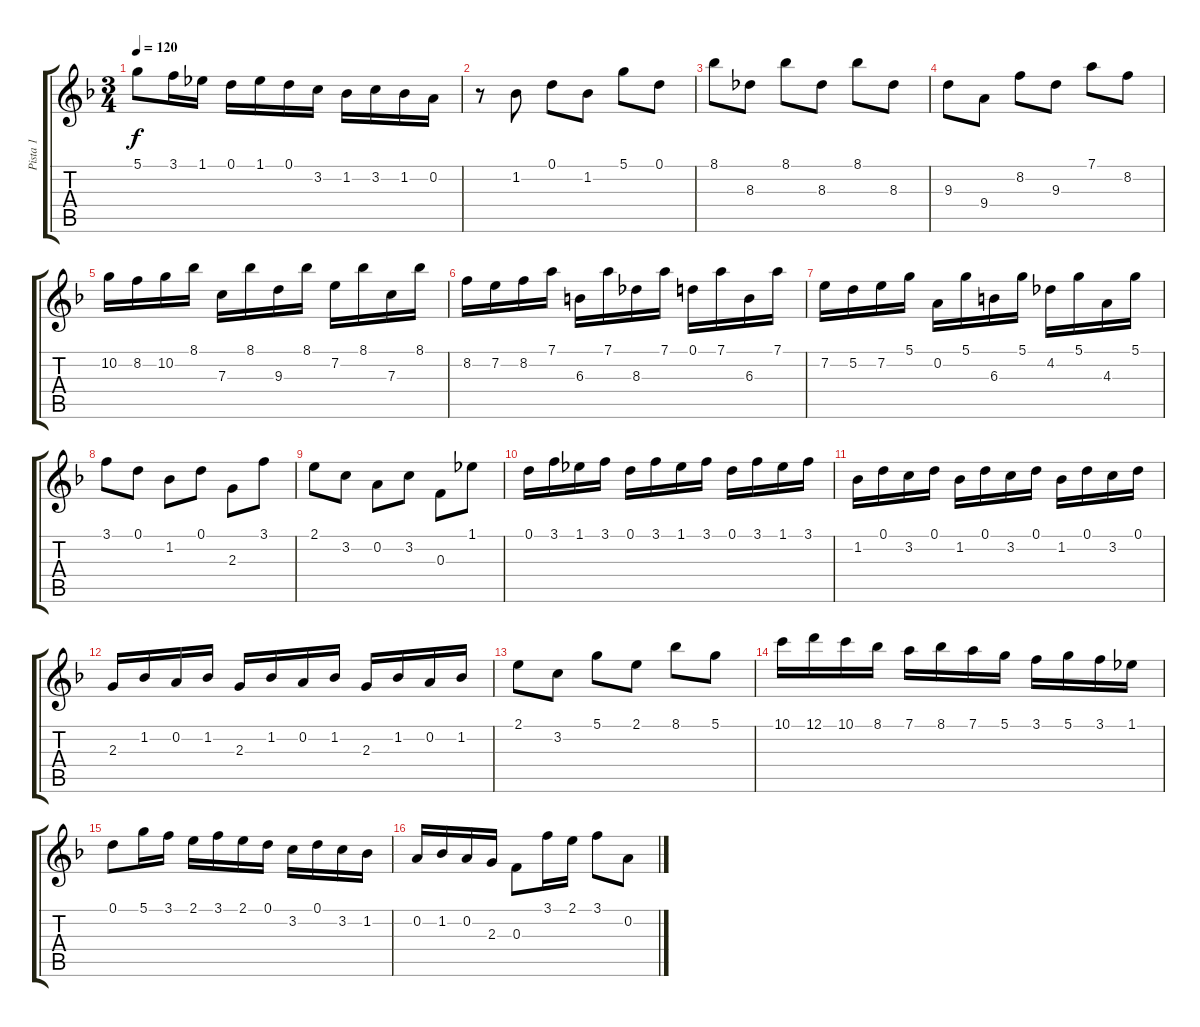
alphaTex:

\track ("Pista 1" "Pista 1") {solo instrument acousticguitarsteel}
\staff {score tabs}
\tuning (D4 A3 F3 C3 G2 C2) {hide}
\ts (3 4)
\tempo 120
\clef g2
\ks f
5.1.8{dy f} 3.1.16 1.1.16 0.1.16 1.1.16 0.1.16 3.2.16 1.2.16 3.2.16 1.2.16 0.2.16 |
r.8 1.2.8 0.1.8 1.2.8 5.1.8 0.1.8 |
8.1.8 8.3.8 8.1.8 8.3.8 8.1.8 8.3.8 |
9.3.8 9.4.8 8.2.8 9.3.8 7.1.8 8.2.8 |
10.2.16 8.2.16 10.2.16 8.1.16 7.3.16 8.1.16 9.3.16 8.1.16 7.2.16 8.1.16 7.3.16 8.1.16 |
8.2.16 7.2.16 8.2.16 7.1.16 6.3.16 7.1.16 8.3.16 7.1.16 0.1.16 7.1.16 6.3.16 7.1.16 |
7.2.16 5.2.16 7.2.16 5.1.16 0.2.16 5.1.16 6.3.16 5.1.16 4.2.16 5.1.16 4.3.16 5.1.16 |
3.1.8 0.1.8 1.2.8 0.1.8 2.3.8 3.1.8 |
2.1.8 3.2.8 0.2.8 3.2.8 0.3.8 1.1.8 |
0.1.16 3.1.16 1.1.16 3.1.16 0.1.16 3.1.16 1.1.16 3.1.16 0.1.16 3.1.16 1.1.16 3.1.16 |
1.2.16 0.1.16 3.2.16 0.1.16 1.2.16 0.1.16 3.2.16 0.1.16 1.2.16 0.1.16 3.2.16 0.1.16 |
2.3.16 1.2.16 0.2.16 1.2.16 2.3.16 1.2.16 0.2.16 1.2.16 2.3.16 1.2.16 0.2.16 1.2.16 |
2.1.8 3.2.8 5.1.8 2.1.8 8.1.8 5.1.8 |
10.1.16 12.1.16 10.1.16 8.1.16 7.1.16 8.1.16 7.1.16 5.1.16 3.1.16 5.1.16 3.1.16 1.1.16 |
0.1.8 5.1.16 3.1.16 2.1.16 3.1.16 2.1.16 0.1.16 3.2.16 0.1.16 3.2.16 1.2.16 |
0.2.16 1.2.16 0.2.16 2.3.16 0.3.8 3.1.16 2.1.16 3.1.8 0.2.8
